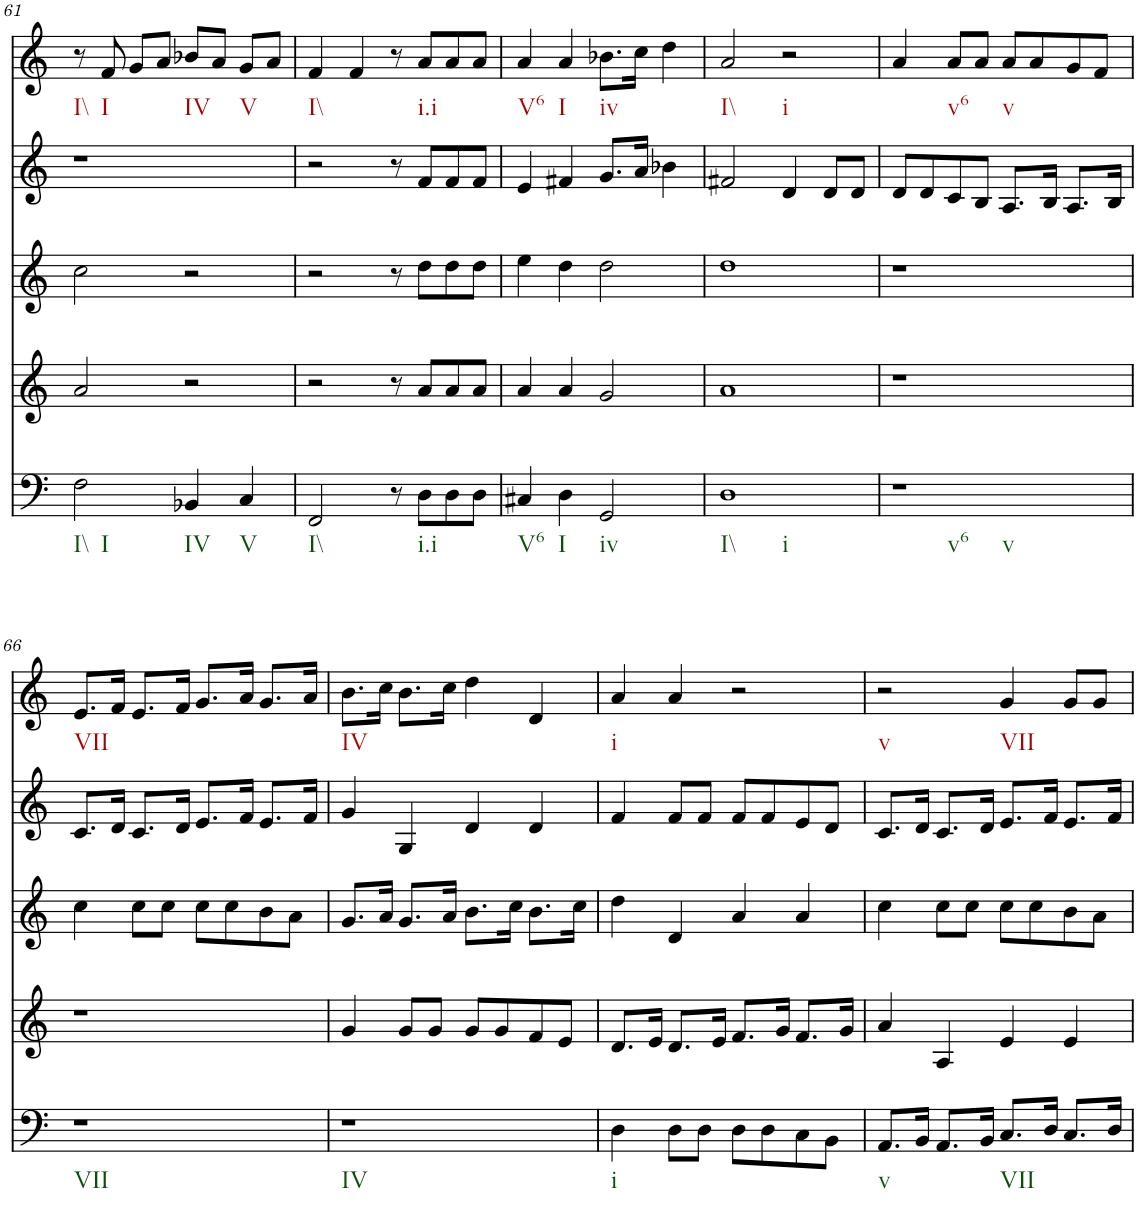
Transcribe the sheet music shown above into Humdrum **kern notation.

**kern	**kern	**kern	**kern	**kern
*part5	*part4	*part3	*part2	*part1
*staff5	*staff4	*staff3	*staff2	*staff1
*I"vox	*I"vox	*I"vox	*I"vox	*I"vox
!!LO:PB:g=z
*clefF4	*clefG2	*clefG2	*clefG2	*clefG2
*k[]	*k[]	*k[]	*k[]	*k[]
*M4/4	*M4/4	*M4/4	*M4/4	*M4/4
=61	=61	=61	=61	=61
2F\	2a/	2cc\	1r	8r
.	.	.	.	8f/
.	.	.	.	8g/L
.	.	.	.	8a/J
4BB-X/	2r	2r	.	8b-X/L
.	.	.	.	8a/J
4C/	.	.	.	8g/L
.	.	.	.	8a/J
=62	=62	=62	=62	=62
2FF/	2r	2r	2r	4f/
.	.	.	.	4f/
8r	8r	8r	8r	8r
8D\L	8a/L	8dd\L	8f/L	8a/L
8D\	8a/	8dd\	8f/	8a/
8D\J	8a/J	8dd\J	8f/J	8a/J
=63	=63	=63	=63	=63
4C#X/	4a/	4ee\	4e/	4a/
4D\	4a/	4dd\	4f#X/	4a/
2GG/	2g/	2dd\	8.g/L	8.b-X\L
.	.	.	16a/Jk	16cc\Jk
.	.	.	4b-X\	4dd\
=64	=64	=64	=64	=64
1D	1a	1dd	2f#X/	2a/
.	.	.	4d/	2r
.	.	.	8d/L	.
.	.	.	8d/J	.
=65	=65	=65	=65	=65
1r	1r	1r	8d/L	4a/
.	.	.	8d/	.
.	.	.	8c/	8a/L
.	.	.	8B/J	8a/J
.	.	.	8.A/L	8a/L
.	.	.	.	8a/
.	.	.	16B/Jk	.
.	.	.	8.A/L	8g/
.	.	.	.	8f/J
.	.	.	16B/Jk	.
!!LO:LB:g=z
=66	=66	=66	=66	=66
1r	1r	4cc\	8.c/L	8.e/L
.	.	.	16d/Jk	16f/Jk
.	.	8cc\L	8.c/L	8.e/L
.	.	8cc\J	.	.
.	.	.	16d/Jk	16f/Jk
.	.	8cc\L	8.e/L	8.g/L
.	.	8cc\	.	.
.	.	.	16f/Jk	16a/Jk
.	.	8b\	8.e/L	8.g/L
.	.	8a\J	.	.
.	.	.	16f/Jk	16a/Jk
=67	=67	=67	=67	=67
1r	4g/	8.g/L	4g/	8.b\L
.	.	16a/Jk	.	16cc\Jk
.	8g/L	8.g/L	4G/	8.b\L
.	8g/J	.	.	.
.	.	16a/Jk	.	16cc\Jk
.	8g/L	8.b\L	4d/	4dd\
.	8g/	.	.	.
.	.	16cc\Jk	.	.
.	8f/	8.b\L	4d/	4d/
.	8e/J	.	.	.
.	.	16cc\Jk	.	.
=68	=68	=68	=68	=68
4D\	8.d/L	4dd\	4f/	4a/
.	16e/Jk	.	.	.
8D\L	8.d/L	4d/	8f/L	4a/
8D\J	.	.	8f/J	.
.	16e/Jk	.	.	.
8D\L	8.f/L	4a/	8f/L	2r
8D\	.	.	8f/	.
.	16g/Jk	.	.	.
8C\	8.f/L	4a/	8e/	.
8BB\J	.	.	8d/J	.
.	16g/Jk	.	.	.
=69	=69	=69	=69	=69
8.AA/L	4a/	4cc\	8.c/L	2r
16BB/Jk	.	.	16d/Jk	.
8.AA/L	4A/	8cc\L	8.c/L	.
.	.	8cc\J	.	.
16BB/Jk	.	.	16d/Jk	.
8.C/L	4e/	8cc\L	8.e/L	4g/
.	.	8cc\	.	.
16D/Jk	.	.	16f/Jk	.
8.C/L	4e/	8b\	8.e/L	8g/L
.	.	8a\J	.	8g/J
16D/Jk	.	.	16f/Jk	.
=	=	=	=	=
*-	*-	*-	*-	*-
